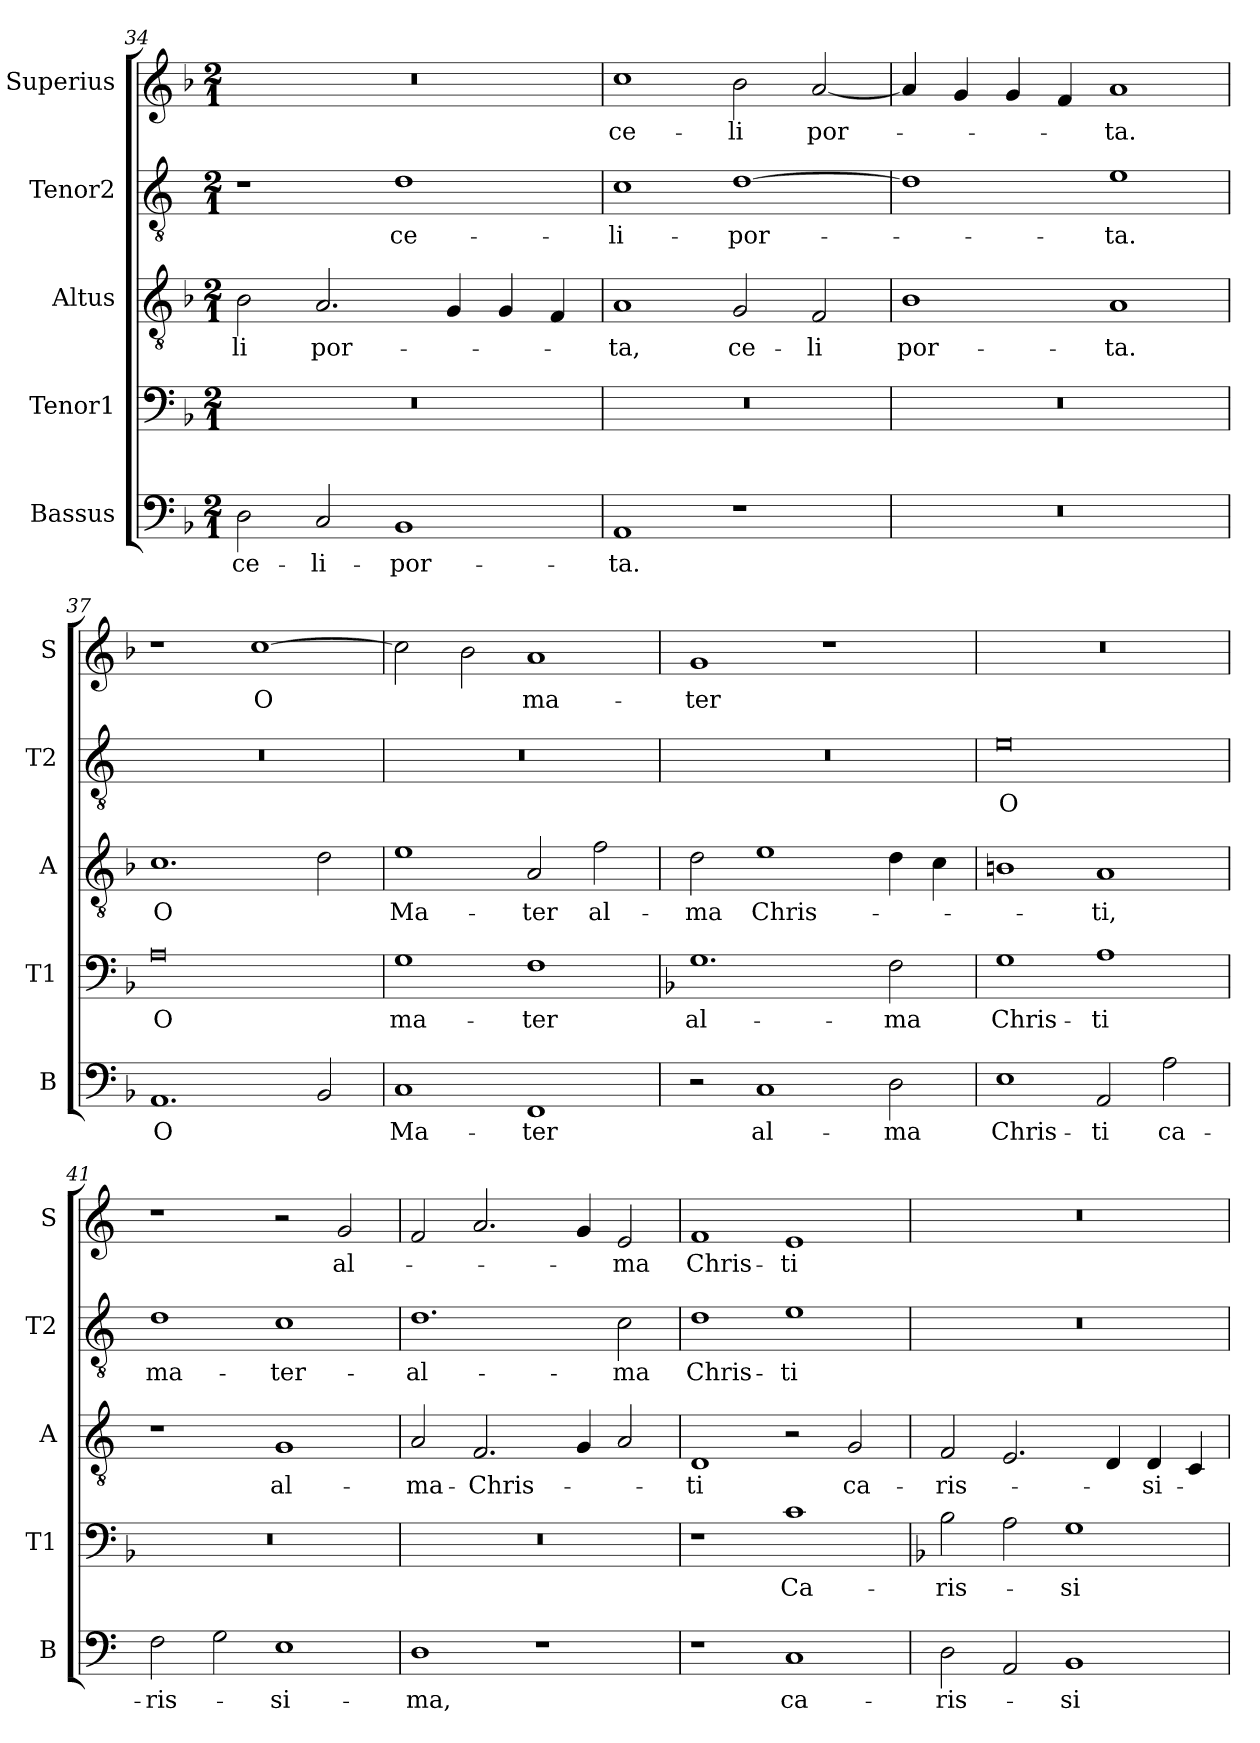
**kern	**text	**kern	**text	**kern	**text	**kern	**text	**kern	**text
*part5	*part5	*part4	*part4	*part3	*part3	*part2	*part2	*part1	*part1
*staff5	*staff5	*staff4	*staff4	*staff3	*staff3	*staff2	*staff2	*staff1	*staff1
*I"Bassus	*	*I"Tenor1	*	*I"Altus	*	*I"Tenor2	*	*I"Superius	*
*I'B	*	*I'T1	*	*I'A	*	*I'T2	*	*I'S	*
*clefF4	*	*clefF4	*	*clefGv2	*	*clefGv2	*	*clefG2	*
*k[b-]	*	*k[b-]	*	*k[b-]	*	*k[]	*	*k[b-]	*
*M2/1	*	*M2/1	*	*M2/1	*	*M2/1	*	*M2/1	*
=34	=34	=34	=34	=34	=34	=34	=34	=34	=34
2D\	ce-	0r	.	2B-\	-li	1r	.	0r	.
2C/	-li-	.	.	2.A/	por-	.	.	.	.
1BB-	-por-	.	.	.	.	1d	ce-	.	.
.	.	.	.	4G/	.	.	.	.	.
.	.	.	.	4G/	.	.	.	.	.
.	.	.	.	4F/	.	.	.	.	.
=35	=35	=35	=35	=35	=35	=35	=35	=35	=35
1AA	-ta.	0r	.	1A	-ta,	1c	-li-	1cc	ce-
1r	.	.	.	2G/	ce-	[1d	-por-	2b-\	-li
.	.	.	.	2F/	-li	.	.	[2a/	por-
=36	=36	=36	=36	=36	=36	=36	=36	=36	=36
0r	.	0r	.	1B-	por-	1d]	.	4a/]	.
.	.	.	.	.	.	.	.	4g/	.
.	.	.	.	.	.	.	.	4g/	.
.	.	.	.	.	.	.	.	4f/	.
.	.	.	.	1A	-ta.	1e	-ta.	1a	-ta.
=37	=37	=37	=37	=37	=37	=37	=37	=37	=37
1.AA	O	0A	O	1.c	O	0r	.	1r	.
.	.	.	.	.	.	.	.	[1cc	O
2BB-/	.	.	.	2d\	.	.	.	.	.
=38	=38	=38	=38	=38	=38	=38	=38	=38	=38
1C	Ma-	1G	ma-	1e	Ma-	0r	.	2cc\]	.
.	.	.	.	.	.	.	.	2b-\	.
1FF	-ter	1F	-ter	2A/	-ter	.	.	1a	ma-
.	.	.	.	2f\	al-	.	.	.	.
=39	=39	=39	=39	=39	=39	=39	=39	=39	=39
*k[]	*	*	*	*k[]	*	*	*	*k[]	*
2r	.	1.G	al-	2d\	-ma	0r	.	1g	-ter
1C	al-	.	.	1e	Chris-	.	.	.	.
.	.	.	.	.	.	.	.	1r	.
2D\	-ma	2F\	-ma	4d\	.	.	.	.	.
.	.	.	.	4c\	.	.	.	.	.
=40	=40	=40	=40	=40	=40	=40	=40	=40	=40
1E	Chris-	1G	Chris-	1Bn	.	0e	O	0r	.
2AA/	-ti	1A	-ti	1A	-ti,	.	.	.	.
2A\	ca-	.	.	.	.	.	.	.	.
=41	=41	=41	=41	=41	=41	=41	=41	=41	=41
2F\	-ris-	0r	.	1r	.	1d	ma-	1r	.
2G\	.	.	.	.	.	.	.	.	.
1E	-si-	.	.	1G	al-	1c	-ter-	2r	.
.	.	.	.	.	.	.	.	2g/	al-
=42	=42	=42	=42	=42	=42	=42	=42	=42	=42
1D	-ma,	0r	.	2A/	-ma-	1.d	-al-	2f/	.
.	.	.	.	2.F/	-Chris-	.	.	2.a/	.
1r	.	.	.	.	.	.	.	.	.
.	.	.	.	4G/	.	.	.	4g/	.
.	.	.	.	2A/	.	2c\	-ma	2e/	-ma
=43	=43	=43	=43	=43	=43	=43	=43	=43	=43
1r	.	1r	.	1D	-ti	1d	Chris-	1f	Chris-
1C	ca-	1c	Ca-	2r	.	1e	-ti	1e	-ti
.	.	.	.	2G/	ca-	.	.	.	.
=44	=44	=44	=44	=44	=44	=44	=44	=44	=44
*	*	*	*	*	*	*k[]	*	*	*
2D\	-ris-	2B-\	-ris-	2F/	-ris-	0r	.	0r	.
2AA/	.	2A\	.	2.E/	.	.	.	.	.
1BB	-si-	1G	-si-	.	.	.	.	.	.
.	.	.	.	4D/	.	.	.	.	.
.	.	.	.	4D/	-si-	.	.	.	.
.	.	.	.	4C/	.	.	.	.	.
=	=	=	=	=	=	=	=	=	=
*-	*-	*-	*-	*-	*-	*-	*-	*-	*-
